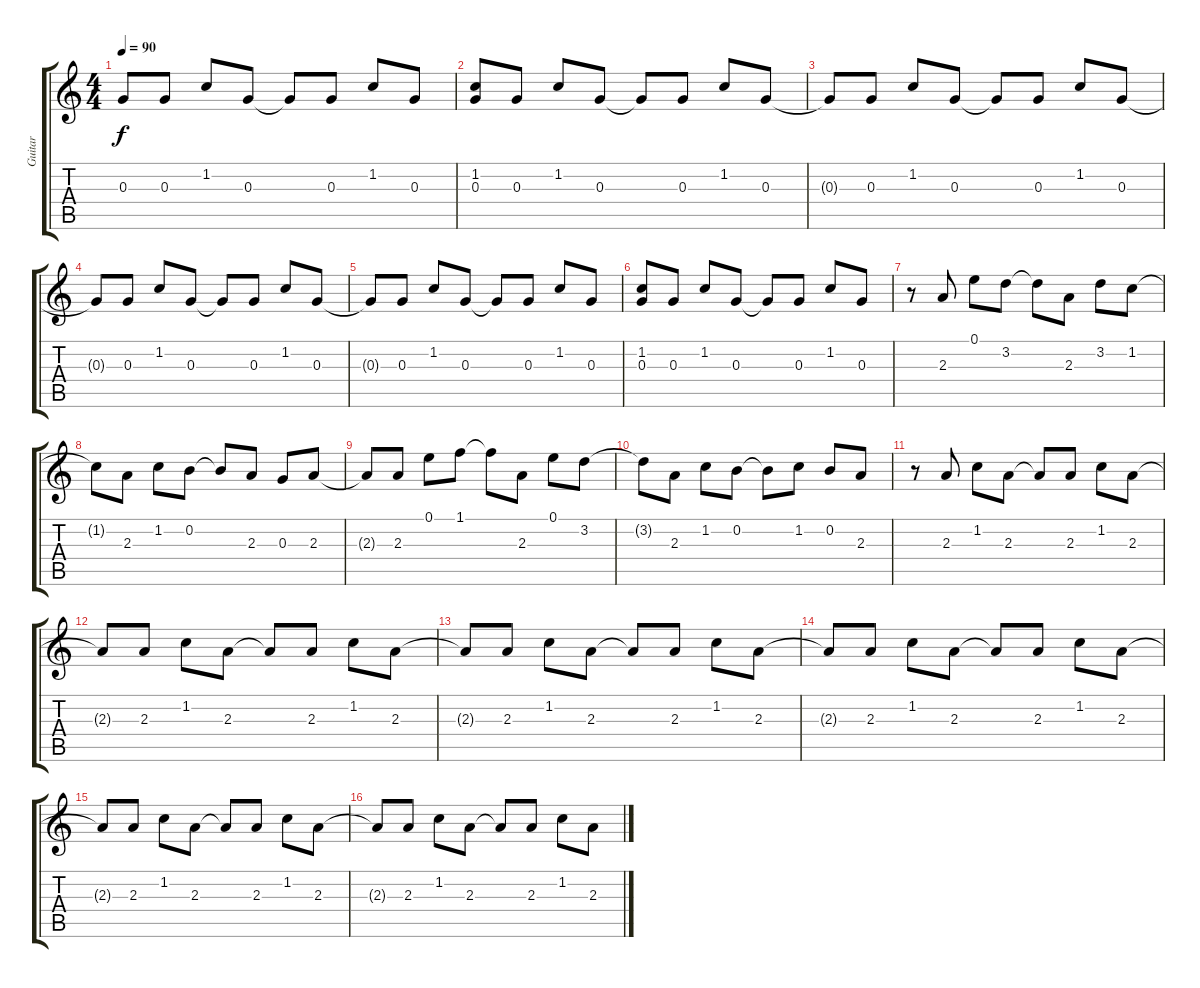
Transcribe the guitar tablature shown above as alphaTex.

\track ("Guitar" "Guitar") {instrument electricguitarjazz}
\staff {score tabs}
\tuning (E4 B3 G3 D3 A2 E2) {hide}
\ts (4 4)
\tempo 90
\clef g2
\ks c
0.3{t}.8{dy f} 0.3.8 1.2.8 0.3.8 0.3{t}.8 0.3.8 1.2.8 0.3.8 |
(1.2 0.3).8 0.3.8 1.2.8 0.3.8 0.3{t}.8 0.3.8 1.2.8 0.3.8 |
0.3{t}.8 0.3.8 1.2.8 0.3.8 0.3{t}.8 0.3.8 1.2.8 0.3.8 |
0.3{t}.8 0.3.8 1.2.8 0.3.8 0.3{t}.8 0.3.8 1.2.8 0.3.8 |
0.3{t}.8 0.3.8 1.2.8 0.3.8 0.3{t}.8 0.3.8 1.2.8 0.3.8 |
(1.2 0.3).8 0.3.8 1.2.8 0.3.8 0.3{t}.8 0.3.8 1.2.8 0.3.8 |
r.8 2.3.8 0.1.8 3.2.8 3.2{t}.8 2.3.8 3.2.8 1.2.8 |
1.2{t}.8 2.3.8 1.2.8 0.2.8 0.2{t}.8 2.3.8 0.3.8 2.3.8 |
2.3{t}.8 2.3.8 0.1.8 1.1.8 1.1{t}.8 2.3.8 0.1.8 3.2.8 |
3.2{t}.8 2.3.8 1.2.8 0.2.8 0.2{t}.8 1.2.8 0.2.8 2.3.8 |
r.8 2.3.8 1.2.8 2.3.8 2.3{t}.8 2.3.8 1.2.8 2.3.8 |
2.3{t}.8 2.3.8 1.2.8 2.3.8 2.3{t}.8 2.3.8 1.2.8 2.3.8 |
2.3{t}.8 2.3.8 1.2.8 2.3.8 2.3{t}.8 2.3.8 1.2.8 2.3.8 |
2.3{t}.8 2.3.8 1.2.8 2.3.8 2.3{t}.8 2.3.8 1.2.8 2.3.8 |
2.3{t}.8 2.3.8 1.2.8 2.3.8 2.3{t}.8 2.3.8 1.2.8 2.3.8 |
2.3{t}.8 2.3.8 1.2.8 2.3.8 2.3{t}.8 2.3.8 1.2.8 2.3.8
